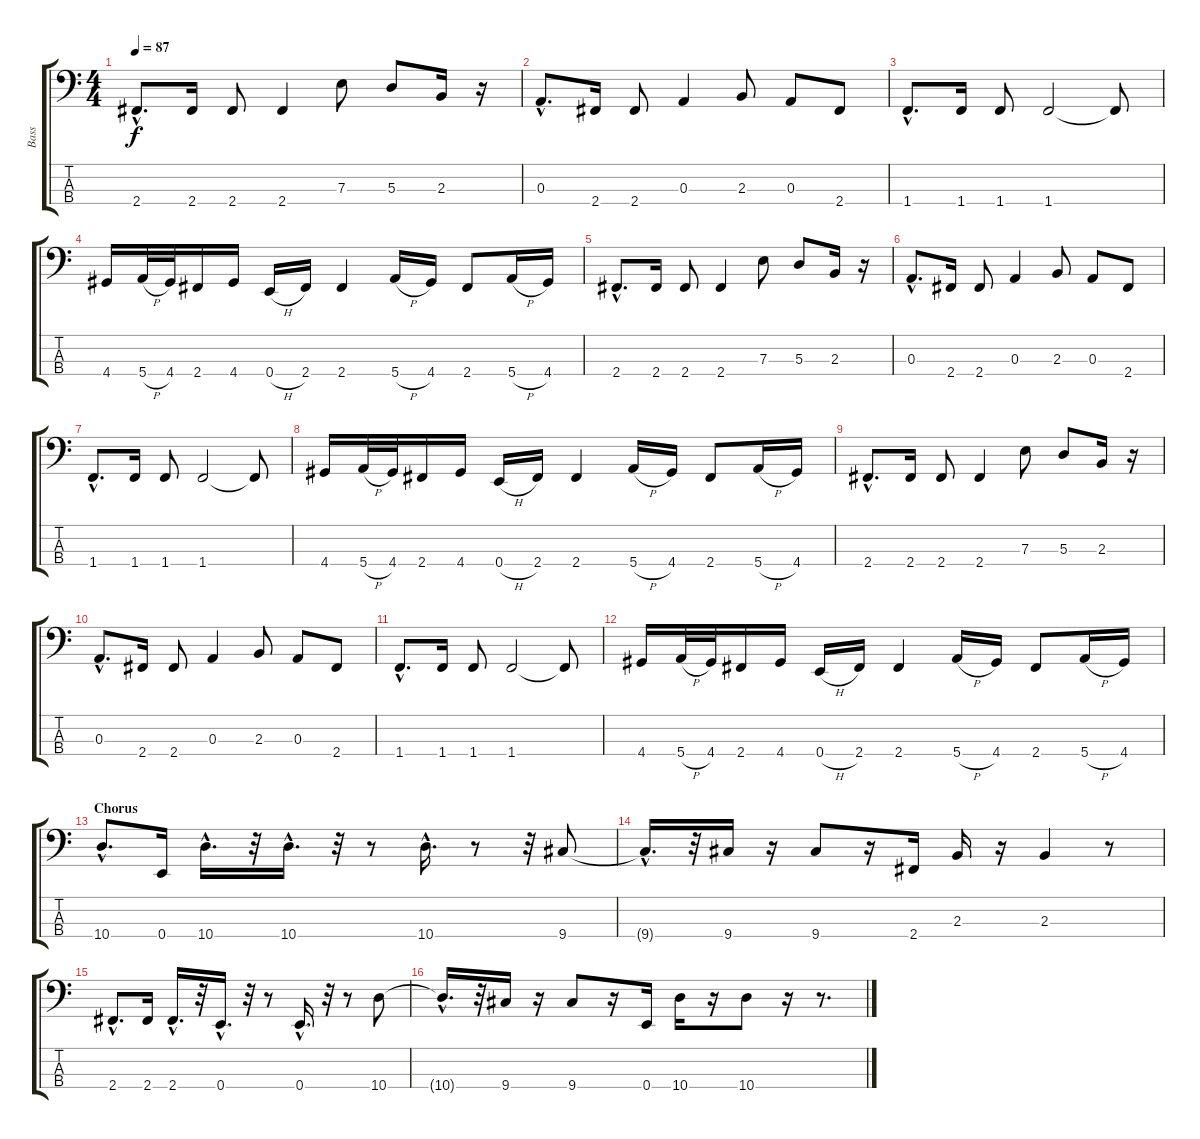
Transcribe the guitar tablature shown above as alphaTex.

\track ("Bass" "Bass") {instrument electricbassfinger}
\staff {score tabs}
\tuning (G2 D2 A1 E1) {hide}
\ts (4 4)
\tempo 87
\clef f4
\ks c
2.4{hac}.8{d dy f} 2.4.16 2.4.8 2.4.4 7.3.8 5.3.8 2.3.16 r.16 |
0.3{hac}.8{d} 2.4.16 2.4.8 0.3.4 2.3.8 0.3.8 2.4.8 |
1.4{hac}.8{d} 1.4.16 1.4.8 1.4.2 1.4{t}.8 |
4.4.16 5.4{h}.32 4.4.32 2.4.16 4.4.16 0.4{h}.16 2.4.16 2.4.4 5.4{h}.16 4.4.16 2.4.8 5.4{h}.16 4.4.16 |
2.4{hac}.8{d} 2.4.16 2.4.8 2.4.4 7.3.8 5.3.8 2.3.16 r.16 |
0.3{hac}.8{d} 2.4.16 2.4.8 0.3.4 2.3.8 0.3.8 2.4.8 |
1.4{hac}.8{d} 1.4.16 1.4.8 1.4.2 1.4{t}.8 |
4.4.16 5.4{h}.32 4.4.32 2.4.16 4.4.16 0.4{h}.16 2.4.16 2.4.4 5.4{h}.16 4.4.16 2.4.8 5.4{h}.16 4.4.16 |
2.4{hac}.8{d} 2.4.16 2.4.8 2.4.4 7.3.8 5.3.8 2.3.16 r.16 |
0.3{hac}.8{d} 2.4.16 2.4.8 0.3.4 2.3.8 0.3.8 2.4.8 |
1.4{hac}.8{d} 1.4.16 1.4.8 1.4.2 1.4{t}.8 |
4.4.16 5.4{h}.32 4.4.32 2.4.16 4.4.16 0.4{h}.16 2.4.16 2.4.4 5.4{h}.16 4.4.16 2.4.8 5.4{h}.16 4.4.16 |
\section ("" "Chorus")
10.4{hac}.8{d} 0.4.16 10.4{hac}.16{d} r.32 10.4{hac}.16{d} r.32 r.8 10.4{hac}.16{d} r.8 r.32 9.4.8 |
9.4{hac t}.16{d} r.32 9.4.16 r.16 9.4.8 r.16 2.4.16 2.3.16 r.16 2.3.4 r.8 |
2.4{hac}.8{d} 2.4.16 2.4{hac}.16{d} r.32 0.4{hac}.16{d} r.32 r.8 0.4{hac}.16{d} r.32 r.8 10.4.8 |
10.4{hac t}.16{d} r.32 9.4.16 r.16 9.4.8 r.16 0.4.16 10.4.16 r.16 10.4.8 r.16 r.8{d}
